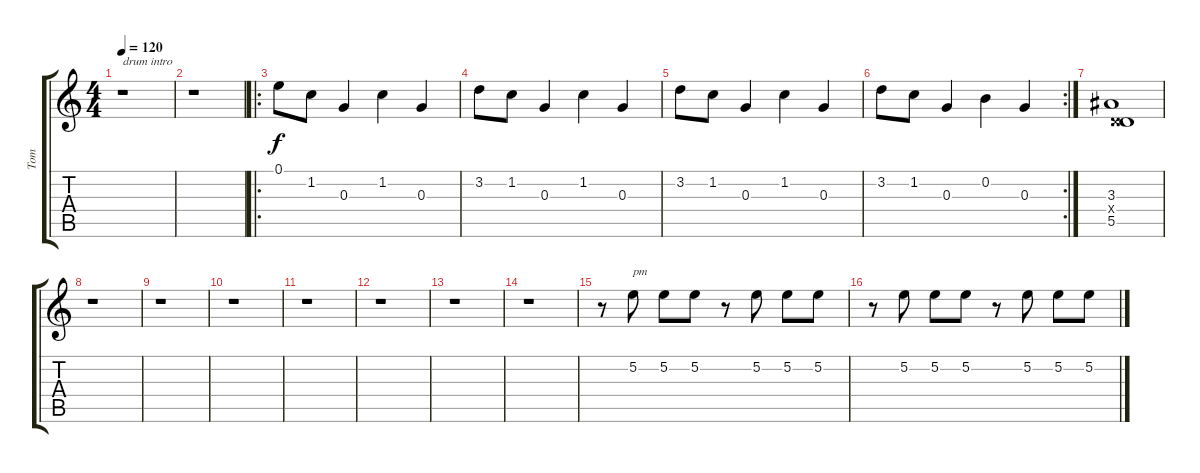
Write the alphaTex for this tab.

\track ("Tom" "Tom") {instrument acousticguitarnylon}
\staff {score tabs}
\tuning (E4 B3 G3 D3 A2 E2) {hide}
\ts (4 4)
\tempo 120
\clef g2
\ks c
r.1{txt "drum intro" dy f instrument acousticguitarnylon} |
r.1 |
\ro
0.1.8 1.2.8 0.3.4 1.2.4 0.3.4 |
3.2.8 1.2.8 0.3.4 1.2.4 0.3.4 |
3.2.8 1.2.8 0.3.4 1.2.4 0.3.4 |
\rc 2
3.2.8 1.2.8 0.3.4 0.2.4 0.3.4 |
(3.3 0.4{x} 5.5).1 |
r.1 |
r.1 |
r.1 |
r.1 |
r.1 |
r.1 |
r.1 |
r.8 5.2.8{txt "pm"} 5.2.8 5.2.8 r.8 5.2.8 5.2.8 5.2.8 |
r.8 5.2.8 5.2.8 5.2.8 r.8 5.2.8 5.2.8 5.2.8
